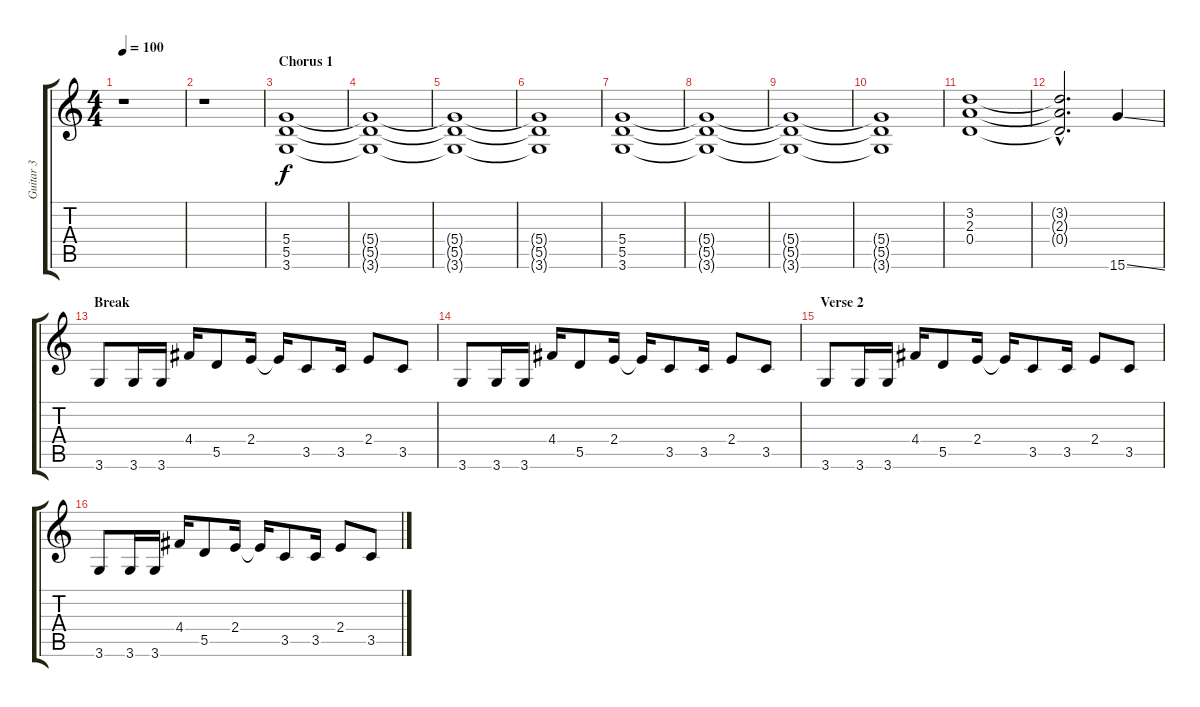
\track ("Guitar 3" "Guitar 3") {instrument overdrivenguitar}
\staff {score tabs}
\tuning (E4 B3 G3 D3 A2 E2) {hide}
\ts (4 4)
\tempo 100
\clef g2
\ks c
r.1{dy f} |
r.1 |
\section ("" "Chorus 1")
(5.4 5.5 3.6).1{volume 12} |
(5.4{t} 5.5{t} 3.6{t}).1{volume 12} |
(5.4{t} 5.5{t} 3.6{t}).1{volume 12} |
(5.4{t} 5.5{t} 3.6{t}).1{volume 12} |
(5.4 5.5 3.6).1{volume 12} |
(5.4{t} 5.5{t} 3.6{t}).1{volume 12} |
(5.4{t} 5.5{t} 3.6{t}).1{volume 12} |
(5.4{t} 5.5{t} 3.6{t}).1{volume 12} |
(3.2 2.3 0.4).1{volume 12} |
(3.2{hac t} 2.3{hac t} 0.4{hac t}).2{d volume 14} 15.6{ss}.4 |
\section ("" "Break")
3.6.8{volume 14} 3.6.16 3.6.16 4.4.16 5.5.8 2.4.16 2.4{t}.16 3.5.8 3.5.16 2.4.8 3.5.8 |
3.6.8{volume 14} 3.6.16 3.6.16 4.4.16 5.5.8 2.4.16 2.4{t}.16 3.5.8 3.5.16 2.4.8 3.5.8 |
\section ("" "Verse 2")
3.6.8{volume 14} 3.6.16 3.6.16 4.4.16 5.5.8 2.4.16 2.4{t}.16 3.5.8 3.5.16 2.4.8 3.5.8 |
3.6.8{volume 14} 3.6.16 3.6.16 4.4.16 5.5.8 2.4.16 2.4{t}.16 3.5.8 3.5.16 2.4.8 3.5.8
